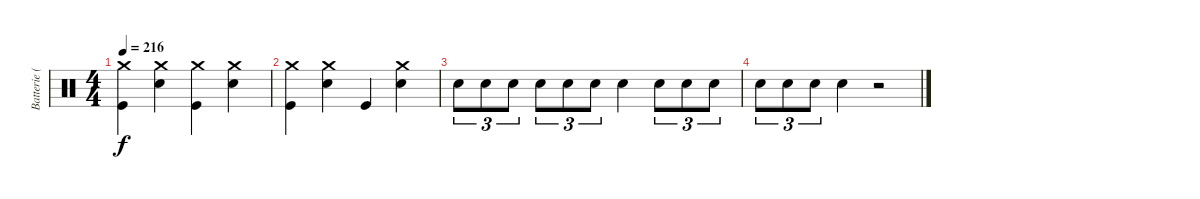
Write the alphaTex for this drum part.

\track ("Batterie ( Lars )" "Batterie (") {instrument percussion}
\staff {score}
\articulation defaults
\ts (4 4)
\tempo 216
\clef neutral
\ks c
("Crash medium (hit)" "Kick (hit)").4{dy f} ("Crash medium (hit)" "Snare (hit) 2").4 ("Crash medium (hit)" "Kick (hit)").4 ("Crash medium (hit)" "Snare (hit) 2").4 |
("Kick (hit)" "Crash medium (hit)").4 ("Snare (hit) 2" "Crash medium (hit)").4 "Kick (hit)".4 ("Snare (hit) 2" "Crash medium (hit)").4 |
"Snare (hit) 2".8{tu (3 2)} "Snare (hit) 2".8{tu (3 2)} "Snare (hit) 2".8{tu (3 2)} "Snare (hit) 2".8{tu (3 2)} "Snare (hit) 2".8{tu (3 2)} "Snare (hit) 2".8{tu (3 2)} "Snare (hit) 2".4 "Snare (hit) 2".8{tu (3 2)} "Snare (hit) 2".8{tu (3 2)} "Snare (hit) 2".8{tu (3 2)} |
"Snare (hit) 2".8{tu (3 2)} "Snare (hit) 2".8{tu (3 2)} "Snare (hit) 2".8{tu (3 2)} "Snare (hit) 2".4 r.2
